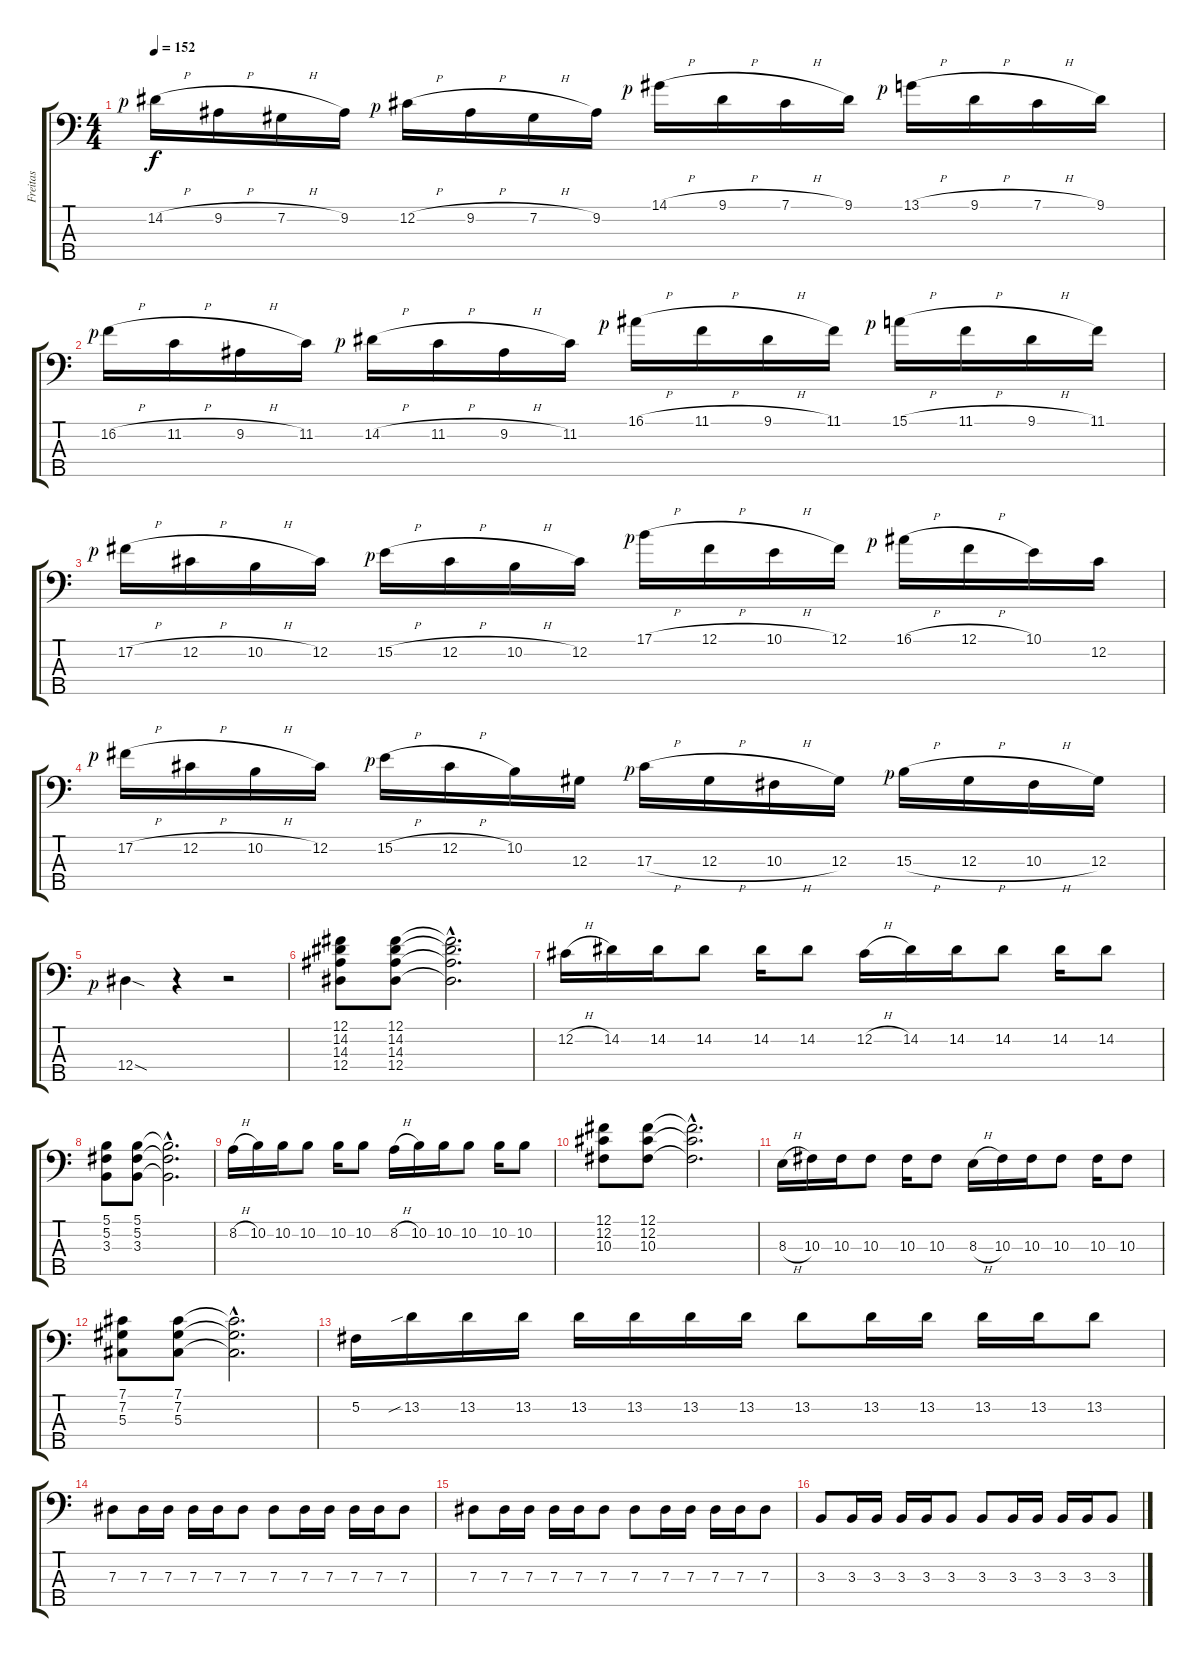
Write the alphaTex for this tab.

\track ("Freitas" "Freitas") {instrument electricbasspick}
\staff {score tabs}
\tuning (Gb2 Db2 Ab1 Eb1 Bb0) {hide}
\ts (4 4)
\tempo 152
\clef f4
\ks c
14.2{h rf 1}.16{dy f} 9.2{h}.16 7.2{h}.16 9.2.16 12.2{h rf 1}.16 9.2{h}.16 7.2{h}.16 9.2.16 14.1{h rf 1}.16 9.1{h}.16 7.1{h}.16 9.1.16 13.1{h rf 1}.16 9.1{h}.16 7.1{h}.16 9.1.16 |
16.2{h rf 1}.16 11.2{h}.16 9.2{h}.16 11.2.16 14.2{h rf 1}.16 11.2{h}.16 9.2{h}.16 11.2.16 16.1{h rf 1}.16 11.1{h}.16 9.1{h}.16 11.1.16 15.1{h rf 1}.16 11.1{h}.16 9.1{h}.16 11.1.16 |
17.2{h rf 1}.16 12.2{h}.16 10.2{h}.16 12.2.16 15.2{h rf 1}.16 12.2{h}.16 10.2{h}.16 12.2.16 17.1{h rf 1}.16 12.1{h}.16 10.1{h}.16 12.1.16 16.1{h rf 1}.16 12.1{h}.16 10.1.16 12.2.16 |
17.2{h rf 1}.16 12.2{h}.16 10.2{h}.16 12.2.16 15.2{h rf 1}.16 12.2{h}.16 10.2.16 12.3.16 17.3{h rf 1}.16 12.3{h}.16 10.3{h}.16 12.3.16 15.3{h rf 1}.16 12.3{h}.16 10.3{h}.16 12.3.16 |
12.4{sod rf 1}.4 r.4 r.2 |
(12.1 14.2 14.3 12.4).8 (12.1 14.2 14.3 12.4).8 (12.1{hac t} 14.2{hac t} 14.3{hac t} 12.4{hac t}).2{d} |
12.2{h}.16 14.2.16 14.2.16 14.2.8 14.2.16 14.2.8 12.2{h}.16 14.2.16 14.2.16 14.2.8 14.2.16 14.2.8 |
(5.1 5.2 3.3).8 (5.1 5.2 3.3).8 (5.1{hac t} 5.2{hac t} 3.3{hac t}).2{d} |
8.2{h}.16 10.2.16 10.2.16 10.2.8 10.2.16 10.2.8 8.2{h}.16 10.2.16 10.2.16 10.2.8 10.2.16 10.2.8 |
(12.1 12.2 10.3).8 (12.1 12.2 10.3).8 (12.1{hac t} 12.2{hac t} 10.3{hac t}).2{d} |
8.3{h}.16 10.3.16 10.3.16 10.3.8 10.3.16 10.3.8 8.3{h}.16 10.3.16 10.3.16 10.3.8 10.3.16 10.3.8 |
(7.1 7.2 5.3).8 (7.1 7.2 5.3).8 (7.1{hac t} 7.2{hac t} 5.3{hac t}).2{d} |
5.2.16 13.2{sib}.16 13.2.16 13.2.16 13.2.16 13.2.16 13.2.16 13.2.16 13.2.8 13.2.16 13.2.16 13.2.16 13.2.16 13.2.8 |
7.3.8 7.3.16 7.3.16 7.3.16 7.3.16 7.3.8 7.3.8 7.3.16 7.3.16 7.3.16 7.3.16 7.3.8 |
7.3.8 7.3.16 7.3.16 7.3.16 7.3.16 7.3.8 7.3.8 7.3.16 7.3.16 7.3.16 7.3.16 7.3.8 |
3.3.8 3.3.16 3.3.16 3.3.16 3.3.16 3.3.8 3.3.8 3.3.16 3.3.16 3.3.16 3.3.16 3.3.8
